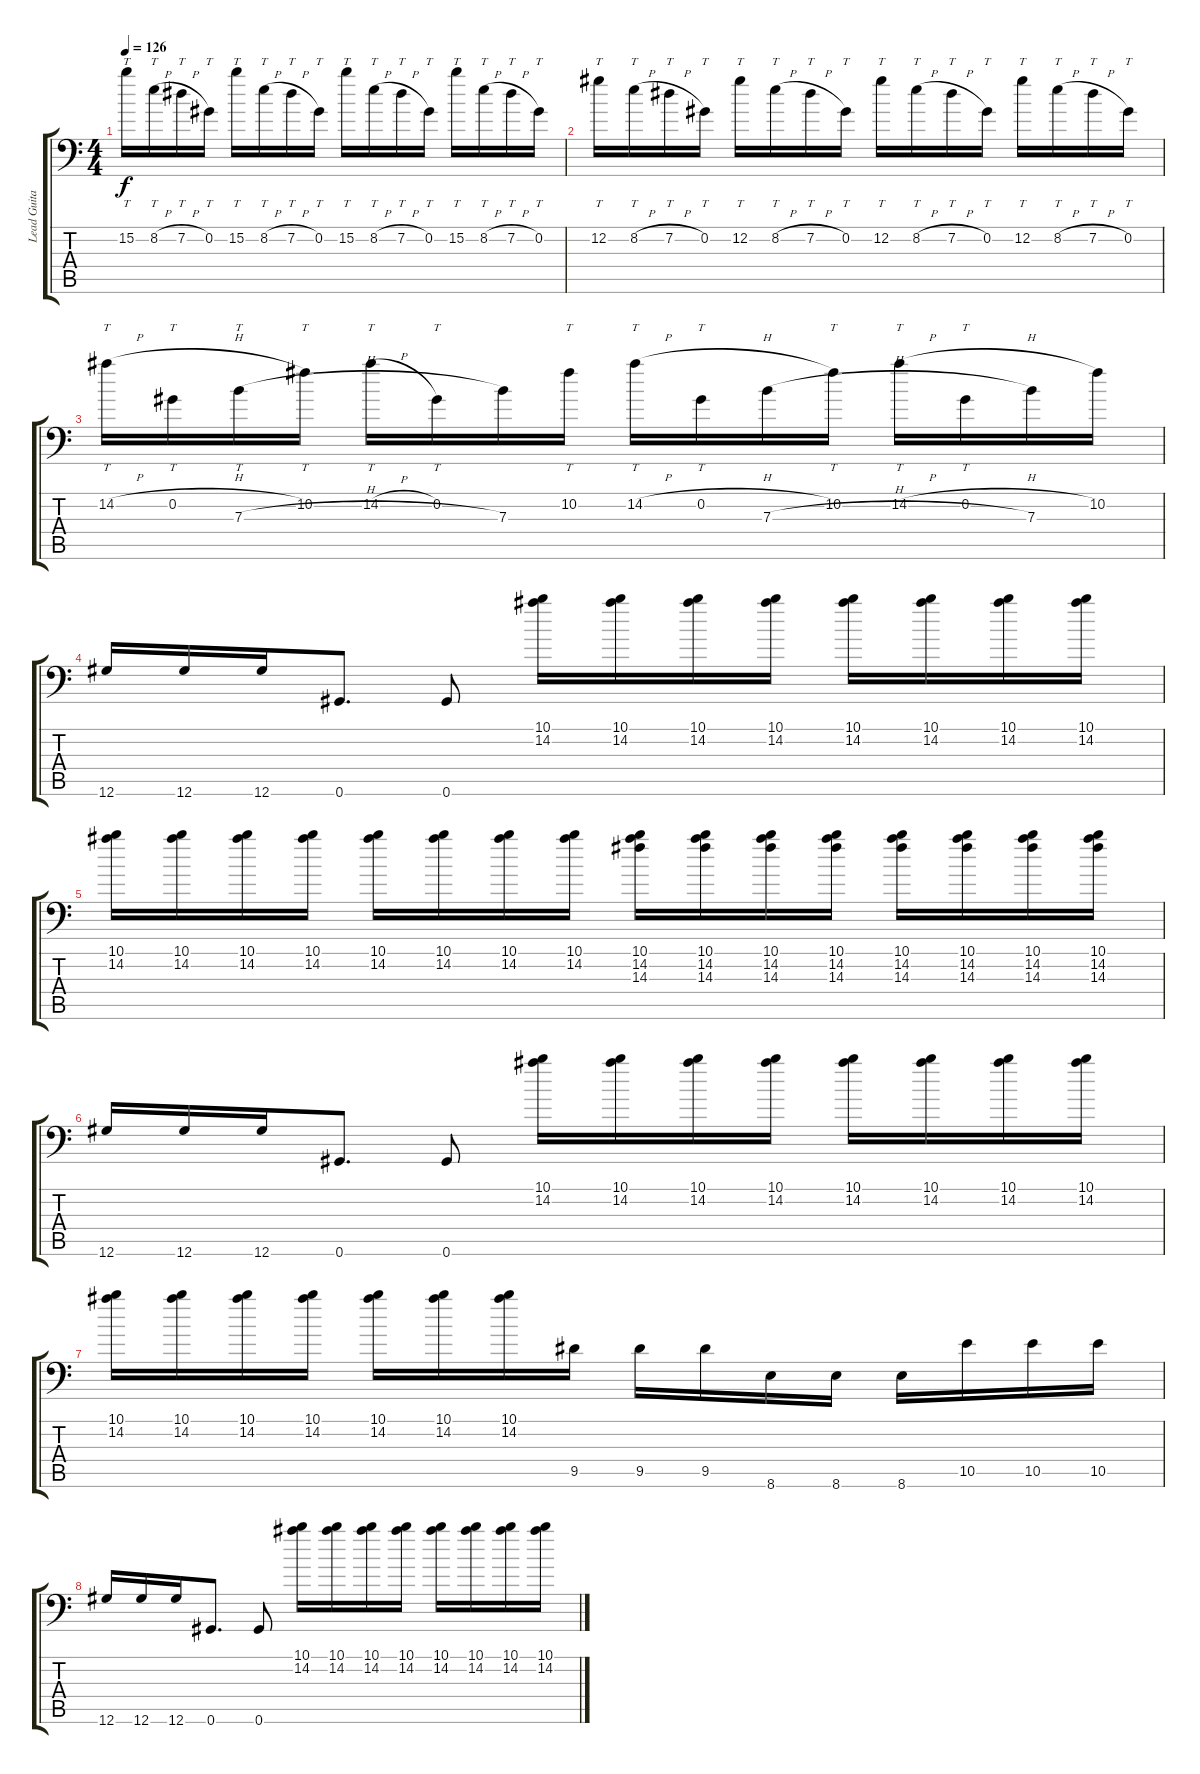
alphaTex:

\track ("Lead Guitar" "Lead Guita") {instrument distortionguitar}
\staff {score tabs}
\tuning (Db4 Ab3 E3 B2 Gb2 Ab1) {hide}
\ts (4 4)
\tempo 126
\clef f4
\ks c
15.2.16{tt dy f} 8.2{h}.16{tt} 7.2{h}.16{tt} 0.2.16{tt} 15.2.16{tt} 8.2{h}.16{tt} 7.2{h}.16{tt} 0.2.16{tt} 15.2.16{tt} 8.2{h}.16{tt} 7.2{h}.16{tt} 0.2.16{tt} 15.2.16{tt} 8.2{h}.16{tt} 7.2{h}.16{tt} 0.2.16{tt} |
12.2.16{tt} 8.2{h}.16{tt} 7.2{h}.16{tt} 0.2.16{tt} 12.2.16{tt} 8.2{h}.16{tt} 7.2{h}.16{tt} 0.2.16{tt} 12.2.16{tt} 8.2{h}.16{tt} 7.2{h}.16{tt} 0.2.16{tt} 12.2.16{tt} 8.2{h}.16{tt} 7.2{h}.16{tt} 0.2.16{tt} |
14.2{h}.16{tt} 0.2{h}.16{tt} 7.3{h}.16{tt} 10.2.16{tt} 14.2{h}.16{tt} 0.2.16{tt} 7.3.16 10.2.16{tt} 14.2{h}.16{tt} 0.2{h}.16{tt} 7.3{h}.16 10.2.16{tt} 14.2{h}.16{tt} 0.2{h}.16{tt} 7.3.16 10.2.16 |
12.6.16 12.6.16 12.6.16 0.6.8{d} 0.6.8 (10.1 14.2).16 (10.1 14.2).16 (10.1 14.2).16 (10.1 14.2).16 (10.1 14.2).16 (10.1 14.2).16 (10.1 14.2).16 (10.1 14.2).16 |
(10.1 14.2).16 (10.1 14.2).16 (10.1 14.2).16 (10.1 14.2).16 (10.1 14.2).16 (10.1 14.2).16 (10.1 14.2).16 (10.1 14.2).16 (10.1 14.2 14.3).16 (10.1 14.2 14.3).16 (10.1 14.2 14.3).16 (10.1 14.2 14.3).16 (10.1 14.2 14.3).16 (10.1 14.2 14.3).16 (10.1 14.2 14.3).16 (10.1 14.2 14.3).16 |
12.6.16 12.6.16 12.6.16 0.6.8{d} 0.6.8 (10.1 14.2).16 (10.1 14.2).16 (10.1 14.2).16 (10.1 14.2).16 (10.1 14.2).16 (10.1 14.2).16 (10.1 14.2).16 (10.1 14.2).16 |
(10.1 14.2).16 (10.1 14.2).16 (10.1 14.2).16 (10.1 14.2).16 (10.1 14.2).16 (10.1 14.2).16 (10.1 14.2).16 9.5.16 9.5.16 9.5.16 8.6.16 8.6.16 8.6.16 10.5.16 10.5.16 10.5.16 |
12.6.16 12.6.16 12.6.16 0.6.8{d} 0.6.8 (10.1 14.2).16 (10.1 14.2).16 (10.1 14.2).16 (10.1 14.2).16 (10.1 14.2).16 (10.1 14.2).16 (10.1 14.2).16 (10.1 14.2).16
